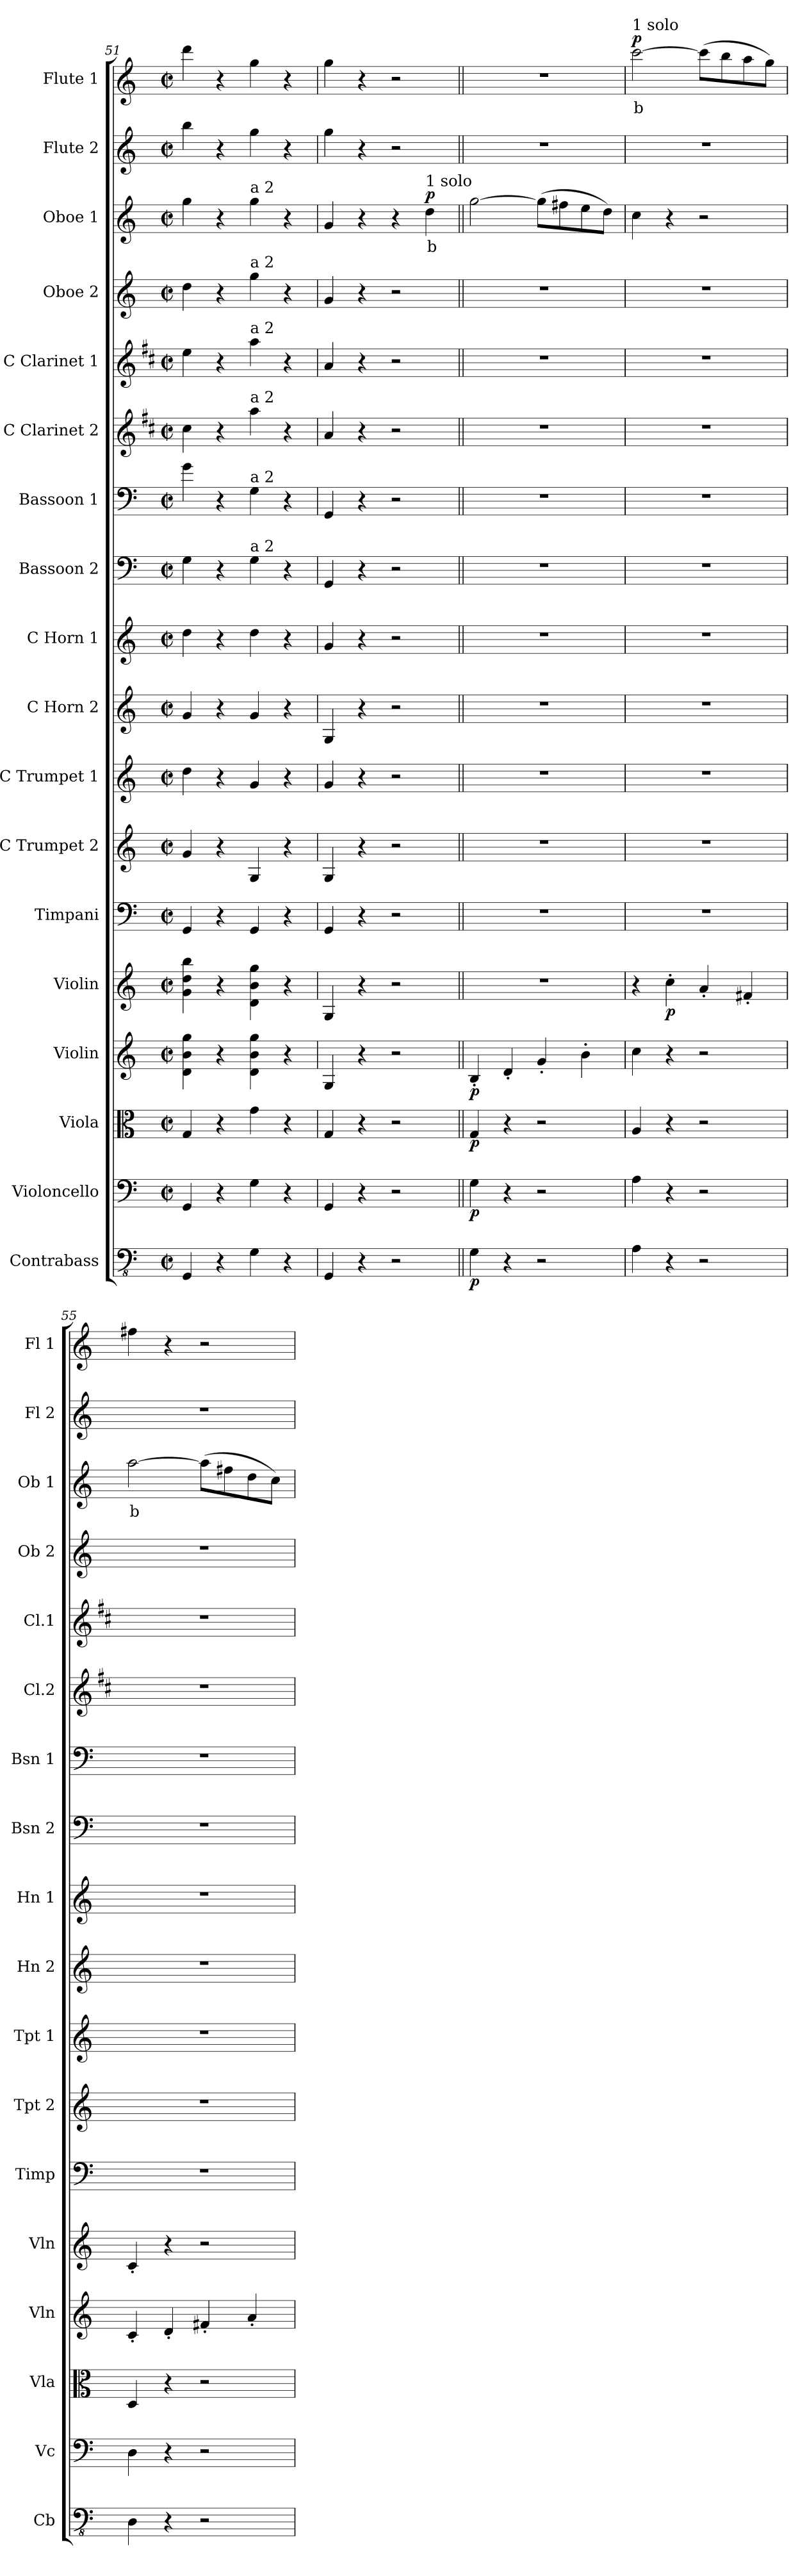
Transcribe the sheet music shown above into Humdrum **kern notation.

**kern	**dynam	**kern	**dynam	**kern	**dynam	**kern	**dynam	**kern	**dynam	**kern	**kern	**kern	**kern	**kern	**kern	**kern	**kern	**kern	**kern	**kern	**text	**dynam	**kern	**kern	**text	**dynam
*part18	*part18	*part17	*part17	*part16	*part16	*part15	*part15	*part14	*part14	*part13	*part12	*part11	*part10	*part9	*part8	*part7	*part6	*part5	*part4	*part3	*part3	*part3	*part2	*part1	*part1	*part1
*staff18	*staff18	*staff17	*staff17	*staff16	*staff16	*staff15	*staff15	*staff14	*staff14	*staff13	*staff12	*staff11	*staff10	*staff9	*staff8	*staff7	*staff6	*staff5	*staff4	*staff3	*staff3	*staff3	*staff2	*staff1	*staff1	*staff1
*I"Contrabass	*	*I"Violoncello	*	*I"Viola	*	*I"Violin	*	*I"Violin	*	*I"Timpani	*I"C Trumpet 2	*I"C Trumpet 1	*I"C Horn 2	*I"C Horn 1	*I"Bassoon 2	*I"Bassoon 1	*I"C Clarinet 2	*I"C Clarinet 1	*I"Oboe 2	*I"Oboe 1	*	*	*I"Flute 2	*I"Flute 1	*	*
*I'Cb	*	*I'Vc	*	*I'Vla	*	*I'Vln	*	*I'Vln	*	*I'Timp	*I'Tpt 2	*I'Tpt 1	*I'Hn 2	*I'Hn 1	*I'Bsn 2	*I'Bsn 1	*I'Cl.2	*I'Cl.1	*I'Ob 2	*I'Ob 1	*	*	*I'Fl 2	*I'Fl 1	*	*
*clefFv4	*	*clefF4	*	*clefC3	*	*clefG2	*	*clefG2	*	*clefF4	*clefG2	*clefG2	*clefG2	*clefG2	*clefF4	*clefF4	*clefG2	*clefG2	*clefG2	*clefG2	*	*	*clefG2	*clefG2	*	*
*	*	*	*	*	*	*	*	*	*	*	*	*	*ITrd7c12	*ITrd7c12	*	*	*ITrd1c2	*ITrd1c2	*	*	*	*	*	*	*	*
*k[]	*	*k[]	*	*k[]	*	*k[]	*	*k[]	*	*k[]	*k[]	*k[]	*k[]	*k[]	*k[]	*k[]	*k[]	*k[]	*k[]	*k[]	*	*	*k[]	*k[]	*	*
*M2/2	*	*M2/2	*	*M2/2	*	*M2/2	*	*M2/2	*	*M2/2	*M2/2	*M2/2	*M2/2	*M2/2	*M2/2	*M2/2	*M2/2	*M2/2	*M2/2	*M2/2	*	*	*M2/2	*M2/2	*	*
*met(c|)	*	*met(c|)	*	*met(c|)	*	*met(c|)	*	*met(c|)	*	*met(c|)	*met(c|)	*met(c|)	*met(c|)	*met(c|)	*met(c|)	*met(c|)	*met(c|)	*met(c|)	*met(c|)	*met(c|)	*	*	*met(c|)	*met(c|)	*	*
=51	=51	=51	=51	=51	=51	=51	=51	=51	=51	=51	=51	=51	=51	=51	=51	=51	=51	=51	=51	=51	=51	=51	=51	=51	=51	=51
4GGG/	.	4GG/	.	4G/	.	4d\ 4b\ 4gg\	.	4g\ 4dd\ 4bb\	.	4GG/	4g/	4dd\	4G/	4d\	4G\	4g\	4b\	4dd\	4dd\	4gg\	.	.	4bb\	4ddd\	.	.
4r	.	4r	.	4r	.	4r	.	4r	.	4r	4r	4r	4r	4r	4r	4r	4r	4r	4r	4r	.	.	4r	4r	.	.
!	!	!	!	!	!	!	!	!	!	!	!	!	!	!	!	!	!	!	!	!LO:TX:a:t=a 2	!	!	!	!	!	!
!	!	!	!	!	!	!	!	!	!	!	!	!	!	!	!	!	!	!	!LO:TX:a:t=a 2	!	!	!	!	!	!	!
!	!	!	!	!	!	!	!	!	!	!	!	!	!	!	!	!	!	!LO:TX:a:t=a 2	!	!	!	!	!	!	!	!
!	!	!	!	!	!	!	!	!	!	!	!	!	!	!	!	!	!LO:TX:a:t=a 2	!	!	!	!	!	!	!	!	!
!	!	!	!	!	!	!	!	!	!	!	!	!	!	!	!	!LO:TX:a:t=a 2	!	!	!	!	!	!	!	!	!	!
!	!	!	!	!	!	!	!	!	!	!	!	!	!	!	!LO:TX:a:t=a 2	!	!	!	!	!	!	!	!	!	!	!
4GG\	.	4G\	.	4g\	.	4d\ 4b\ 4gg\	.	4d\ 4b\ 4gg\	.	4GG/	4G/	4g/	4G/	4d\	4G\	4G\	4gg\	4gg\	4gg\	4gg\	.	.	4gg\	4gg\	.	.
4r	.	4r	.	4r	.	4r	.	4r	.	4r	4r	4r	4r	4r	4r	4r	4r	4r	4r	4r	.	.	4r	4r	.	.
=52	=52	=52	=52	=52	=52	=52	=52	=52	=52	=52	=52	=52	=52	=52	=52	=52	=52	=52	=52	=52	=52	=52	=52	=52	=52	=52
4GGG/	.	4GG/	.	4G/	.	4G/	.	4G/	.	4GG/	4G/	4g/	4GG/	4G/	4GG/	4GG/	4g/	4g/	4g/	4g/	.	.	4gg\	4gg\	.	.
4r	.	4r	.	4r	.	4r	.	4r	.	4r	4r	4r	4r	4r	4r	4r	4r	4r	4r	4r	.	.	4r	4r	.	.
2r	.	2r	.	2r	.	2r	.	2r	.	2r	2r	2r	2r	2r	2r	2r	2r	2r	2r	4r	.	.	2r	2r	.	.
!	!	!	!	!	!	!	!	!	!	!	!	!	!	!	!	!	!	!	!	!LO:TX:a:t=1 solo	!	!	!	!	!	!
!	!	!	!	!	!	!	!	!	!	!	!	!	!	!	!	!	!	!	!	!	!LO:LY:b:color=#FF0000	!LO:DY:b	!	!	!	!
.	.	.	.	.	.	.	.	.	.	.	.	.	.	.	.	.	.	.	.	4dd\	b	p	.	.	.	.
=53||	=53||	=53||	=53||	=53||	=53||	=53||	=53||	=53||	=53||	=53||	=53||	=53||	=53||	=53||	=53||	=53||	=53||	=53||	=53||	=53||	=53||	=53||	=53||	=53||	=53||	=53||
!	!LO:DY:b	!	!LO:DY:b	!	!LO:DY:b	!	!LO:DY:b	!	!	!	!	!	!	!	!	!	!	!	!	!	!	!	!	!	!	!
4GG\	p	4G\	p	4G/	p	4B'/	p	1r	.	1r	1r	1r	1r	1r	1r	1r	1r	1r	1r	[2gg\	.	.	1r	1r	.	.
4r	.	4r	.	4r	.	4d'/	.	.	.	.	.	.	.	.	.	.	.	.	.	.	.	.	.	.	.	.
2r	.	2r	.	2r	.	4g'/	.	.	.	.	.	.	.	.	.	.	.	.	.	(>8gg\L]	.	.	.	.	.	.
.	.	.	.	.	.	.	.	.	.	.	.	.	.	.	.	.	.	.	.	8ff#X\	.	.	.	.	.	.
.	.	.	.	.	.	4b'\	.	.	.	.	.	.	.	.	.	.	.	.	.	8ee\	.	.	.	.	.	.
.	.	.	.	.	.	.	.	.	.	.	.	.	.	.	.	.	.	.	.	8dd\J)	.	.	.	.	.	.
!!LO:PB:g=z
=54	=54	=54	=54	=54	=54	=54	=54	=54	=54	=54	=54	=54	=54	=54	=54	=54	=54	=54	=54	=54	=54	=54	=54	=54	=54	=54
!	!	!	!	!	!	!	!	!	!	!	!	!	!	!	!	!	!	!	!	!	!	!	!	!LO:TX:a:t=1 solo	!	!
!	!	!	!	!	!	!	!	!	!	!	!	!	!	!	!	!	!	!	!	!	!	!	!	!	!LO:LY:b:color=#FF0000	!LO:DY:b
4AA\	.	4A\	.	4A/	.	4cc\	.	4r	.	1r	1r	1r	1r	1r	1r	1r	1r	1r	1r	4cc\	.	.	1r	[2ccc\	b	p
!	!	!	!	!	!	!	!	!	!LO:DY:b	!	!	!	!	!	!	!	!	!	!	!	!	!	!	!	!	!
4r	.	4r	.	4r	.	4r	.	4cc'\	p	.	.	.	.	.	.	.	.	.	.	4r	.	.	.	.	.	.
2r	.	2r	.	2r	.	2r	.	4a'/	.	.	.	.	.	.	.	.	.	.	.	2r	.	.	.	(>8ccc\L]	.	.
.	.	.	.	.	.	.	.	.	.	.	.	.	.	.	.	.	.	.	.	.	.	.	.	8bb\	.	.
.	.	.	.	.	.	.	.	4f#X'/	.	.	.	.	.	.	.	.	.	.	.	.	.	.	.	8aa\	.	.
.	.	.	.	.	.	.	.	.	.	.	.	.	.	.	.	.	.	.	.	.	.	.	.	8gg\J)	.	.
=55	=55	=55	=55	=55	=55	=55	=55	=55	=55	=55	=55	=55	=55	=55	=55	=55	=55	=55	=55	=55	=55	=55	=55	=55	=55	=55
!	!	!	!	!	!	!	!	!	!	!	!	!	!	!	!	!	!	!	!	!	!LO:LY:b:color=#FF0000	!	!	!	!	!
4DD\	.	4D\	.	4D/	.	4c'/	.	4c'/	.	1r	1r	1r	1r	1r	1r	1r	1r	1r	1r	[2aa\	b	.	1r	4ff#X\	.	.
4r	.	4r	.	4r	.	4d'/	.	4r	.	.	.	.	.	.	.	.	.	.	.	.	.	.	.	4r	.	.
2r	.	2r	.	2r	.	4f#X'/	.	2r	.	.	.	.	.	.	.	.	.	.	.	(>8aa\L]	.	.	.	2r	.	.
.	.	.	.	.	.	.	.	.	.	.	.	.	.	.	.	.	.	.	.	8ff#X\	.	.	.	.	.	.
.	.	.	.	.	.	4a'/	.	.	.	.	.	.	.	.	.	.	.	.	.	8dd\	.	.	.	.	.	.
.	.	.	.	.	.	.	.	.	.	.	.	.	.	.	.	.	.	.	.	8cc\J)	.	.	.	.	.	.
=	=	=	=	=	=	=	=	=	=	=	=	=	=	=	=	=	=	=	=	=	=	=	=	=	=	=
*-	*-	*-	*-	*-	*-	*-	*-	*-	*-	*-	*-	*-	*-	*-	*-	*-	*-	*-	*-	*-	*-	*-	*-	*-	*-	*-
